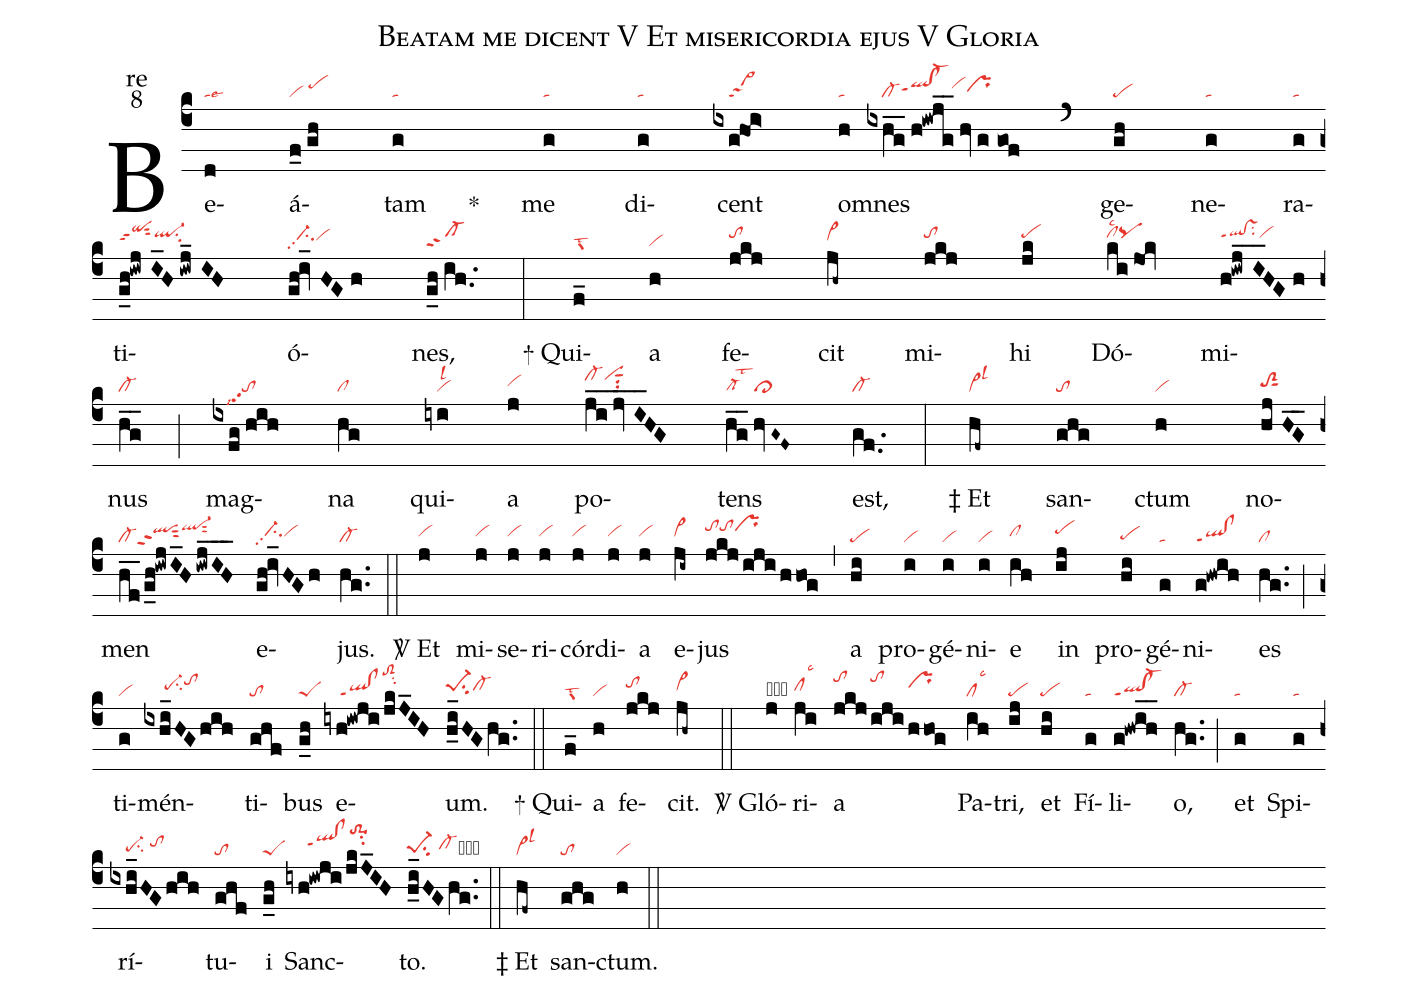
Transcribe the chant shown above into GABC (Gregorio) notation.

name:Beatam me dicent V Et misericordia ejus V Gloria;
office-part:re;
mode:8;
nabc-lines:1;
%%
(c4) Be(d|talse3)á(f_0/gh|vi/pehi)tam(g|ta) <sp>*</sp>() me(g|ta) di(g|ta)cent(ixg@hoi>|////sa>2) om(h|ta)nes(ixhg__/h!iwjg__/hvggof|////cl-qlhh!cl-hhppt1vihiprhh) (`) ge(gh|pe)ne(g|ta)ra(gz|ta)ti(g_h!iwjI_H/iwj_IH|qihhsut2ppt2ql-hisu2)ó(gh!iv_HGh|//ci-hhpp2vihh)nes,(g_h/ih..|cl-ppt2) (:)

<sp>+</sp> Qui(f_|grlst2)a(h|vi) fe(jkj|tohi)cit(jh~|vi>hh) mi(jkj|tohi)hi(jk|pehi) Dó(kijok|clhilsc2pqhi)mi(h!iwjI__HGhz|qlhi!vshippt1su2vihi)nus(hg__|cl-) (;) mag(ixfg/hih|///topp2lsi7)na(hg|cl) qui(iyi|///vilsl2)a(j|vihh) po(ji__/jv_I_HG|cl-hjvihjsut1su2)tens(hg__/hvG~F~|cl-lst2cl>) est,(gf..|cl-) (:)

<sp>‡</sp> Et(hf~|vi>lsl3) san(ghg|to)ctum(h|vi) no(hjHG__z|toS2hhsut1)men(hf__/g_h!iwjI_H/iwj_I_H_|cl-qlhippt2sut2ql-hjsut2) e(gh!iv_HGh|//ci-hhpp2vihh)jus.(hg..|cl-) (::)

<sp>V/</sp> Et(j|vihh) mi(j|vihh)se(j|vihh)ri(j|vihh)cór(j|vihh)di(j|vihh)a(j|vihh) e(ji~|vi>hh)jus(jkj/iji/hhog|tohjtohjprhj) (,) a(hi|pe) pro(i|vi)gé(i|vi)ni(i|vi)e(ih|clhh) in(ij|pehi) pro(hi|pehg)gé(g|ta)ni(g!hwih|ql!clppt1)es(hg..|cl) (;) ti(g|vi)mén(ixhi_HGhih|/////pe-hhsu2tohj)ti(ghf|to)bus(g_h|peS) e(iyh!iwji/jkJ_IH|////ql!clppt1toS2hmsu2)um.(h_i_HGhg..|pe-1hhsu2cl-hh) (::)

<sp>+</sp> Qui(f_|grlst2)a(h|vi) fe(jkj|tohi)cit.(jh~|vi>hh) (::)

<sp>V/</sp> Gló(j|obvihh)ri(ji|clhhlsc3)a(jkj|tohk|iji|tohk|hhog|prhi) Pa(ih|cllsc3)tri,(ij|pe) et(hi|pe) Fí(g|ta)li(g!hwih__|ql!cl-ppt1)o,(hg..|cl-) (;) et(g|ta) Spi(g|ta)rí(ixhi_HG/hih|////pe-hgsu2/tohi)tu(ghf|to)i(g_h|peS) Sanc(iyh!iwji/jkJ_IH|/////qlhi!clhippt1to-1hmsu2)to.(h_i_HGhg..|pe-1hgsu2/cl-hhcb) (::)

<sp>‡</sp> Et(hf~|vi>lsl3) san(ghg|to)ctum.(h|vi) (::)
